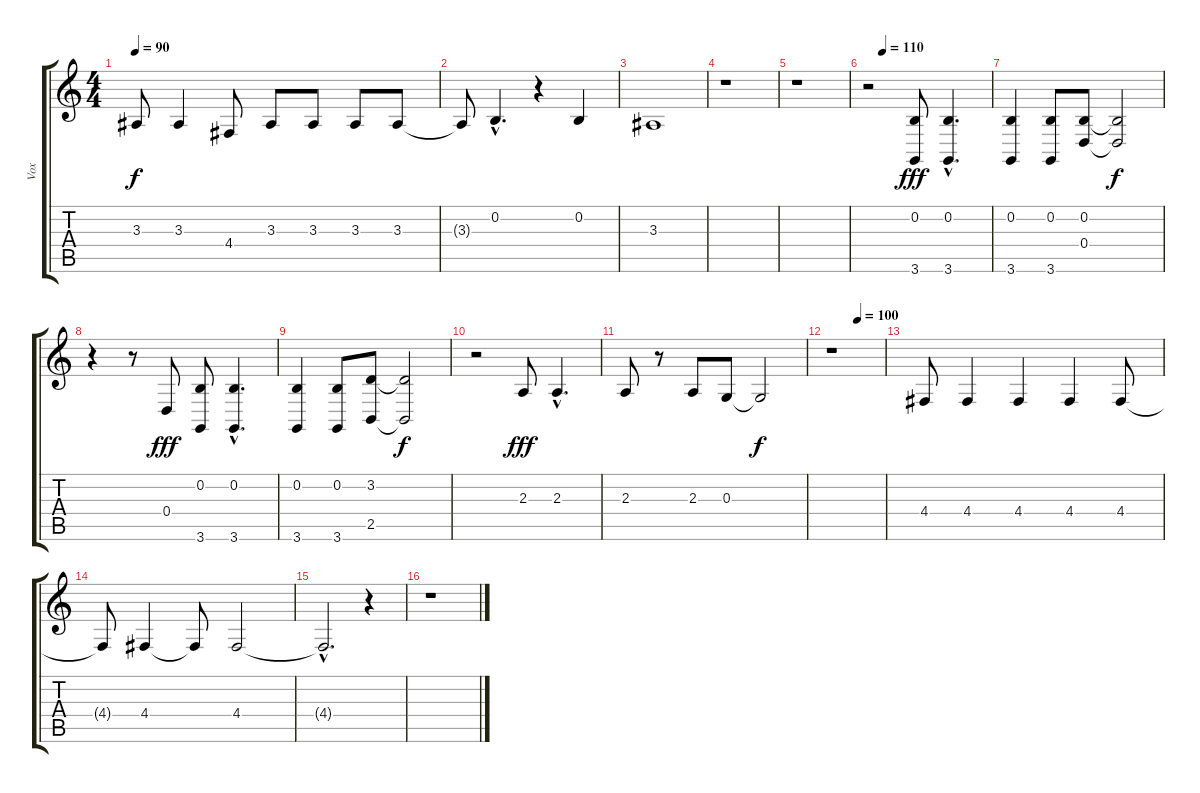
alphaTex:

\track ("Vox" "Vox") {instrument harmonica}
\staff {score tabs}
\tuning (E4 B3 G3 D3 A2 E2) {hide}
\ts (4 4)
\tempo 90
\clef g2
\ks c
3.3{t}.8{dy f} 3.3.4 4.4.8 3.3.8 3.3.8 3.3.8 3.3.8 |
3.3{t}.8 0.2{hac}.4{d} r.4 0.2.4 |
3.3.1 |
r.1 |
r.1 |
\tempo (110 0.125)
r.2 (0.2 3.6).8{dy fff} (0.2{hac} 3.6{hac}).4{d} |
(0.2 3.6).4 (0.2 3.6).8 (0.2 0.4).8 (0.2{t} 0.4{t}).2{dy f} |
r.4 r.8 0.4.8{dy fff} (0.2 3.6).8 (0.2{hac} 3.6{hac}).4{d} |
(0.2 3.6).4 (0.2 3.6).8 (3.2 2.5).8 (3.2{t} 2.5{t}).2{dy f} |
r.2 2.3.8{dy fff} 2.3{hac}.4{d} |
2.3.8 r.8 2.3.8 0.3.8 0.3{t}.2{dy f} |
\tempo (100 0.5)
r.1 |
4.4.8 4.4.4 4.4.4 4.4.4 4.4.8 |
4.4{t}.8 4.4.4 4.4{t}.8 4.4.2 |
4.4{hac t}.2{d} r.4 |
r.1
